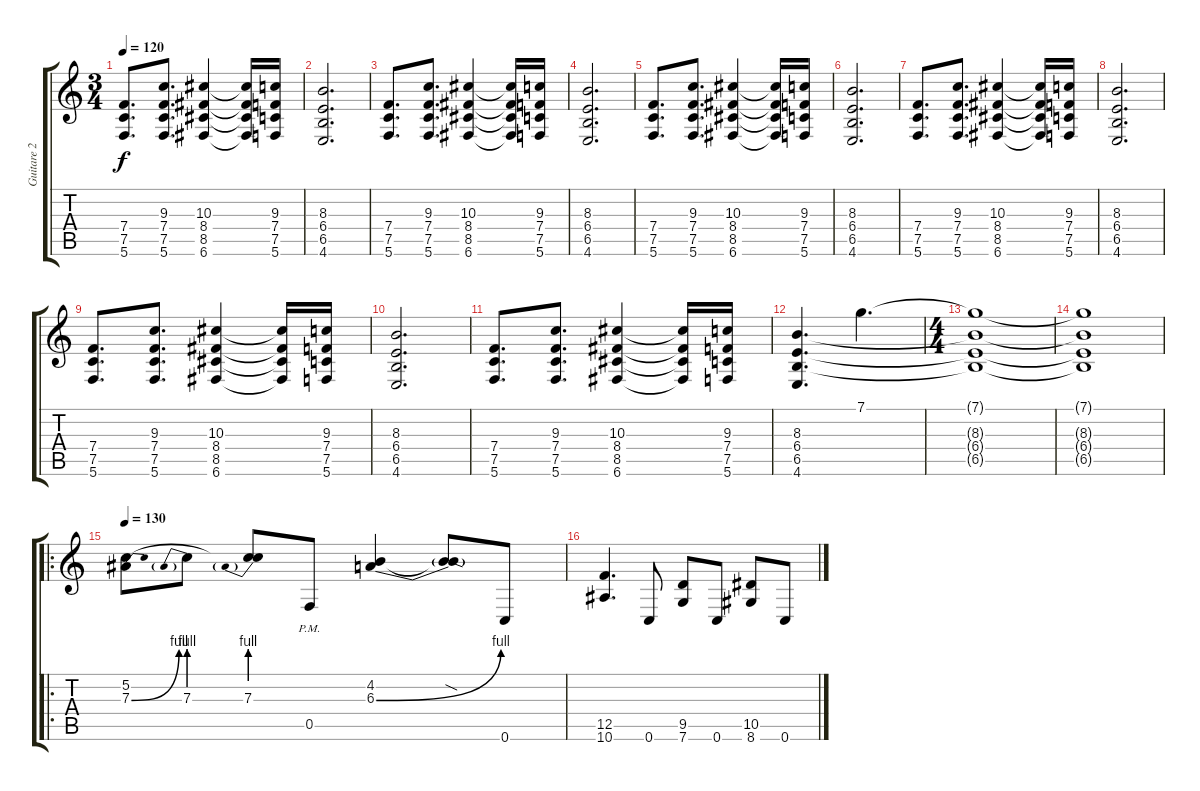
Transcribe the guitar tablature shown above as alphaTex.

\track ("Guitare 2" "Guitare 2") {instrument distortionguitar}
\staff {score tabs}
\tuning (C4 G3 Eb3 Bb2 F2 C2) {hide}
\ts (3 4)
\tempo 120
\clef g2
\ks c
(7.4 7.5 5.6).8{d dy f} (9.3 7.4 7.5 5.6).8{d} (10.3 8.4 8.5 6.6).4 (10.3{t} 8.4{t} 8.5{t} 6.6{t}).16 (9.3 7.4 7.5 5.6).16 |
(8.3 6.4 6.5 4.6).2{d} |
(7.4 7.5 5.6).8{d} (9.3 7.4 7.5 5.6).8{d} (10.3 8.4 8.5 6.6).4 (10.3{t} 8.4{t} 8.5{t} 6.6{t}).16 (9.3 7.4 7.5 5.6).16 |
(8.3 6.4 6.5 4.6).2{d} |
(7.4 7.5 5.6).8{d} (9.3 7.4 7.5 5.6).8{d} (10.3 8.4 8.5 6.6).4 (10.3{t} 8.4{t} 8.5{t} 6.6{t}).16 (9.3 7.4 7.5 5.6).16 |
(8.3 6.4 6.5 4.6).2{d} |
(7.4 7.5 5.6).8{d} (9.3 7.4 7.5 5.6).8{d} (10.3 8.4 8.5 6.6).4 (10.3{t} 8.4{t} 8.5{t} 6.6{t}).16 (9.3 7.4 7.5 5.6).16 |
(8.3 6.4 6.5 4.6).2{d} |
(7.4 7.5 5.6).8{d} (9.3 7.4 7.5 5.6).8{d} (10.3 8.4 8.5 6.6).4 (10.3{t} 8.4{t} 8.5{t} 6.6{t}).16 (9.3 7.4 7.5 5.6).16 |
(8.3 6.4 6.5 4.6).2{d} |
(7.4 7.5 5.6).8{d} (9.3 7.4 7.5 5.6).8{d} (10.3 8.4 8.5 6.6).4 (10.3{t} 8.4{t} 8.5{t} 6.6{t}).16 (9.3 7.4 7.5 5.6).16 |
(8.3 6.4 6.5 4.6).4{d} 7.1.4{d} |
\ts (4 4)
(7.1{t} 8.3{t} 6.4{t} 6.5{t}).1 |
(7.1{t} 8.3{t} 6.4{t} 6.5{t}).1 |
\ro
\tempo 130
(5.2 7.3{be (bend 0 0 60 4)}).8 7.3{be (prebend 0 4 60 4)}.8 (5.2{t} 7.3{be (prebend 0 4 60 4)}).8 0.5{pm}.8 (4.2 6.3{be (bend 0 0 60 4)}).4 (4.2{sod t} 6.3{t}).8 0.6.8 |
(12.5 10.6).4{d} 0.6.8 (9.5 7.6).8 0.6.8 (10.5 8.6).8 0.6.8
